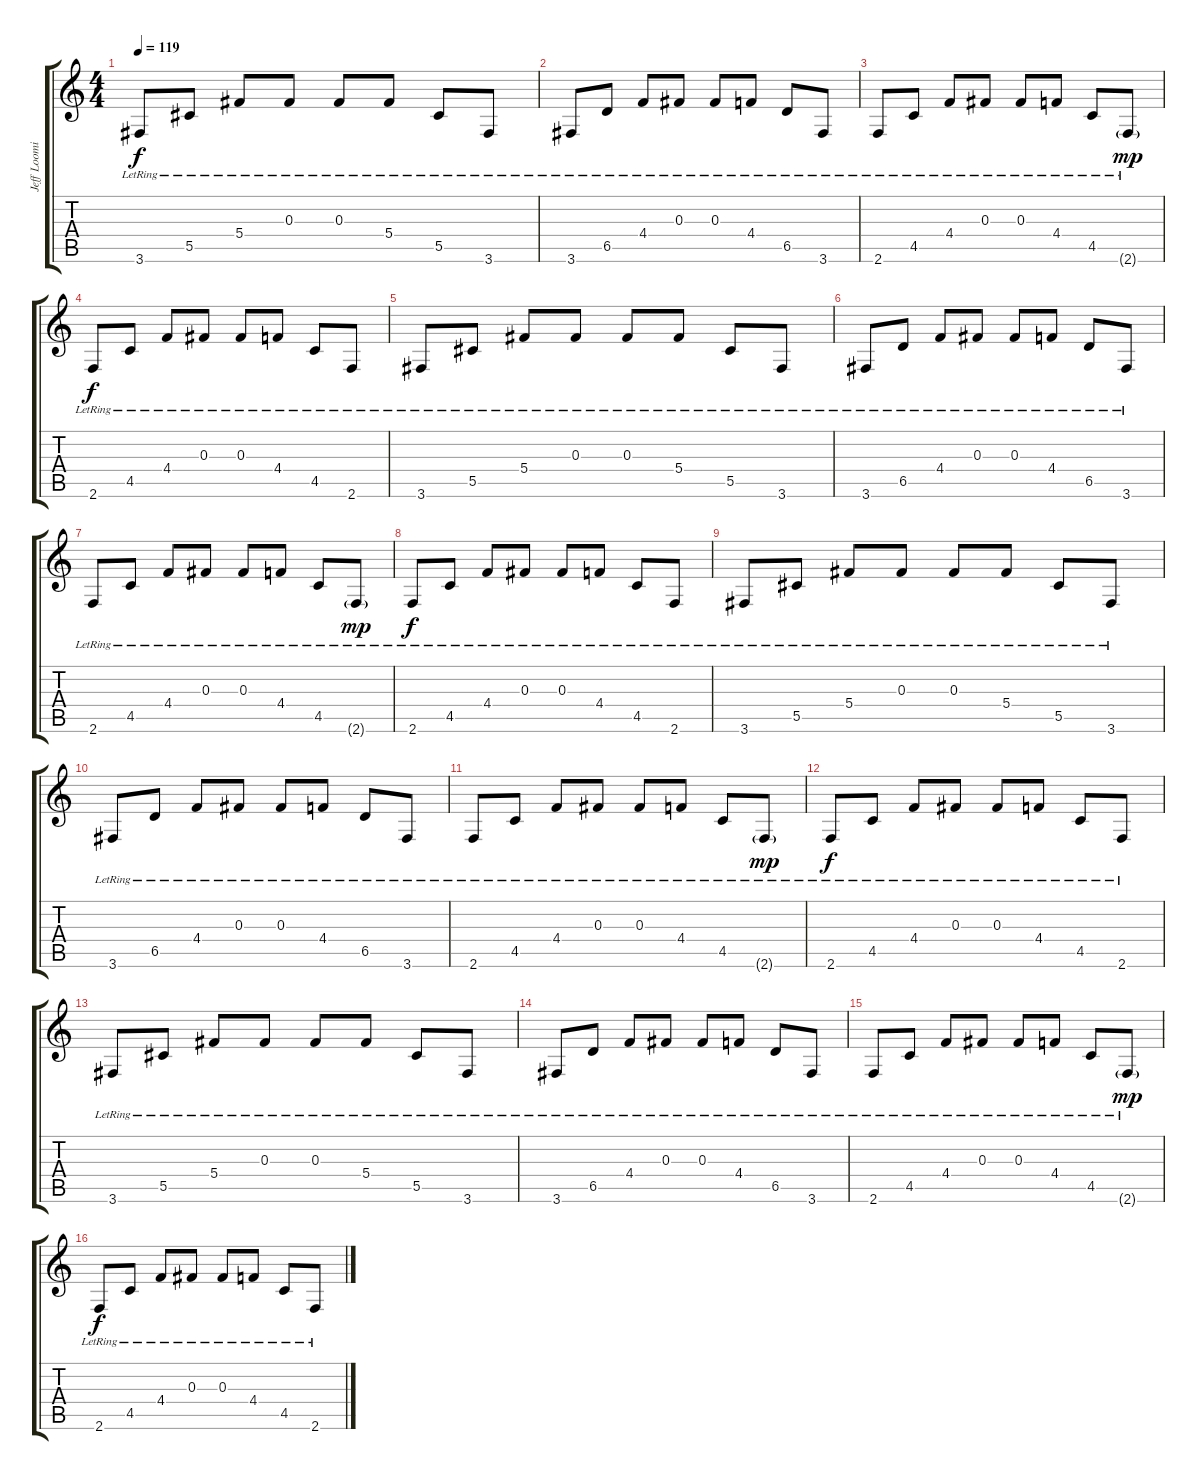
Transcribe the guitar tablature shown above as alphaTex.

\track ("Jeff Loomis Clean" "Jeff Loomi") {instrument acousticguitarnylon}
\staff {score tabs}
\tuning (Eb4 Bb3 Gb3 Db3 Ab2 Eb2) {hide}
\ts (4 4)
\tempo 119
\clef g2
\ks c
3.6{lr}.8{dy f} 5.5{lr}.8 5.4{lr}.8 0.3{lr}.8 0.3{lr}.8 5.4{lr}.8 5.5{lr}.8 3.6{lr}.8 |
3.6{lr}.8 6.5{lr}.8 4.4{lr}.8 0.3{lr}.8 0.3{lr}.8 4.4{lr}.8 6.5{lr}.8 3.6{lr}.8 |
2.6{lr}.8 4.5{lr}.8 4.4{lr}.8 0.3{lr}.8 0.3{lr}.8 4.4{lr}.8 4.5{lr}.8 2.6{g lr}.8{dy mp} |
2.6{lr}.8{dy f} 4.5{lr}.8 4.4{lr}.8 0.3{lr}.8 0.3{lr}.8 4.4{lr}.8 4.5{lr}.8 2.6{lr}.8 |
3.6{lr}.8 5.5{lr}.8 5.4{lr}.8 0.3{lr}.8 0.3{lr}.8 5.4{lr}.8 5.5{lr}.8 3.6{lr}.8 |
3.6{lr}.8 6.5{lr}.8 4.4{lr}.8 0.3{lr}.8 0.3{lr}.8 4.4{lr}.8 6.5{lr}.8 3.6{lr}.8 |
2.6{lr}.8 4.5{lr}.8 4.4{lr}.8 0.3{lr}.8 0.3{lr}.8 4.4{lr}.8 4.5{lr}.8 2.6{g lr}.8{dy mp} |
2.6{lr}.8{dy f} 4.5{lr}.8 4.4{lr}.8 0.3{lr}.8 0.3{lr}.8 4.4{lr}.8 4.5{lr}.8 2.6{lr}.8 |
3.6{lr}.8 5.5{lr}.8 5.4{lr}.8 0.3{lr}.8 0.3{lr}.8 5.4{lr}.8 5.5{lr}.8 3.6{lr}.8 |
3.6{lr}.8 6.5{lr}.8 4.4{lr}.8 0.3{lr}.8 0.3{lr}.8 4.4{lr}.8 6.5{lr}.8 3.6{lr}.8 |
2.6{lr}.8 4.5{lr}.8 4.4{lr}.8 0.3{lr}.8 0.3{lr}.8 4.4{lr}.8 4.5{lr}.8 2.6{g lr}.8{dy mp} |
2.6{lr}.8{dy f} 4.5{lr}.8 4.4{lr}.8 0.3{lr}.8 0.3{lr}.8 4.4{lr}.8 4.5{lr}.8 2.6{lr}.8 |
3.6{lr}.8 5.5{lr}.8 5.4{lr}.8 0.3{lr}.8 0.3{lr}.8 5.4{lr}.8 5.5{lr}.8 3.6{lr}.8 |
3.6{lr}.8 6.5{lr}.8 4.4{lr}.8 0.3{lr}.8 0.3{lr}.8 4.4{lr}.8 6.5{lr}.8 3.6{lr}.8 |
2.6{lr}.8 4.5{lr}.8 4.4{lr}.8 0.3{lr}.8 0.3{lr}.8 4.4{lr}.8 4.5{lr}.8 2.6{g lr}.8{dy mp} |
2.6{lr}.8{dy f} 4.5{lr}.8 4.4{lr}.8 0.3{lr}.8 0.3{lr}.8 4.4{lr}.8 4.5{lr}.8 2.6{lr}.8
